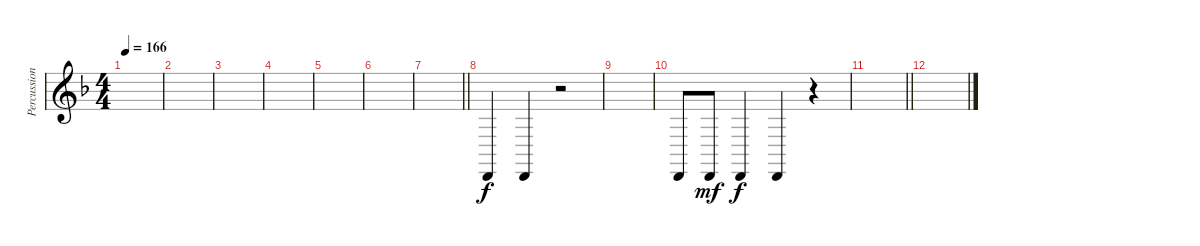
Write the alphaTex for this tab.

\track ("Percussion" "Percussion") {instrument timpani}
\staff {score}
\tuning (E4 B3 G3 D3 A2 E2 B1) {hide}
\ts (4 4)
\tempo 166
\clef g2
\ks f
|
|
|
|
|
|
\barLineRight lightlight
|
\section ("" "")
3.7.4{dy f} 3.7.4 r.2 |
|
3.7.8 3.7.8{dy mf} 3.7.4{dy f} 3.7.4 r.4 |
\barLineRight lightlight
|
\section ("" "")
